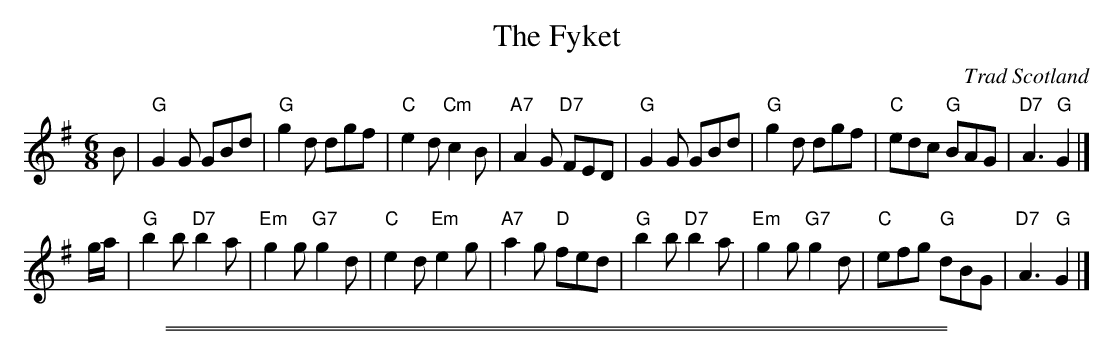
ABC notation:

X:1
T: The Fyket
O: Trad Scotland
M: 6/8
L: 1/8
K: G
B \
| "G"G2G GBd | "G"g2d dgf | "C"e2d "Cm"c2B | "A7"A2G "D7"FED \
| "G"G2G GBd | "G"g2d dgf | "C"edc "G"BAG | "D7"A3 "G"G2 |]
g/a/ \
| "G"b2b "D7"b2a | "Em"g2g "G7"g2d | "C"e2d "Em"e2g | "A7"a2g "D"fed \
| "G"b2b "D7"b2a | "Em"g2g "G7"g2d | "C"efg "G"dBG | "D7"A3 "G"G2 |]
